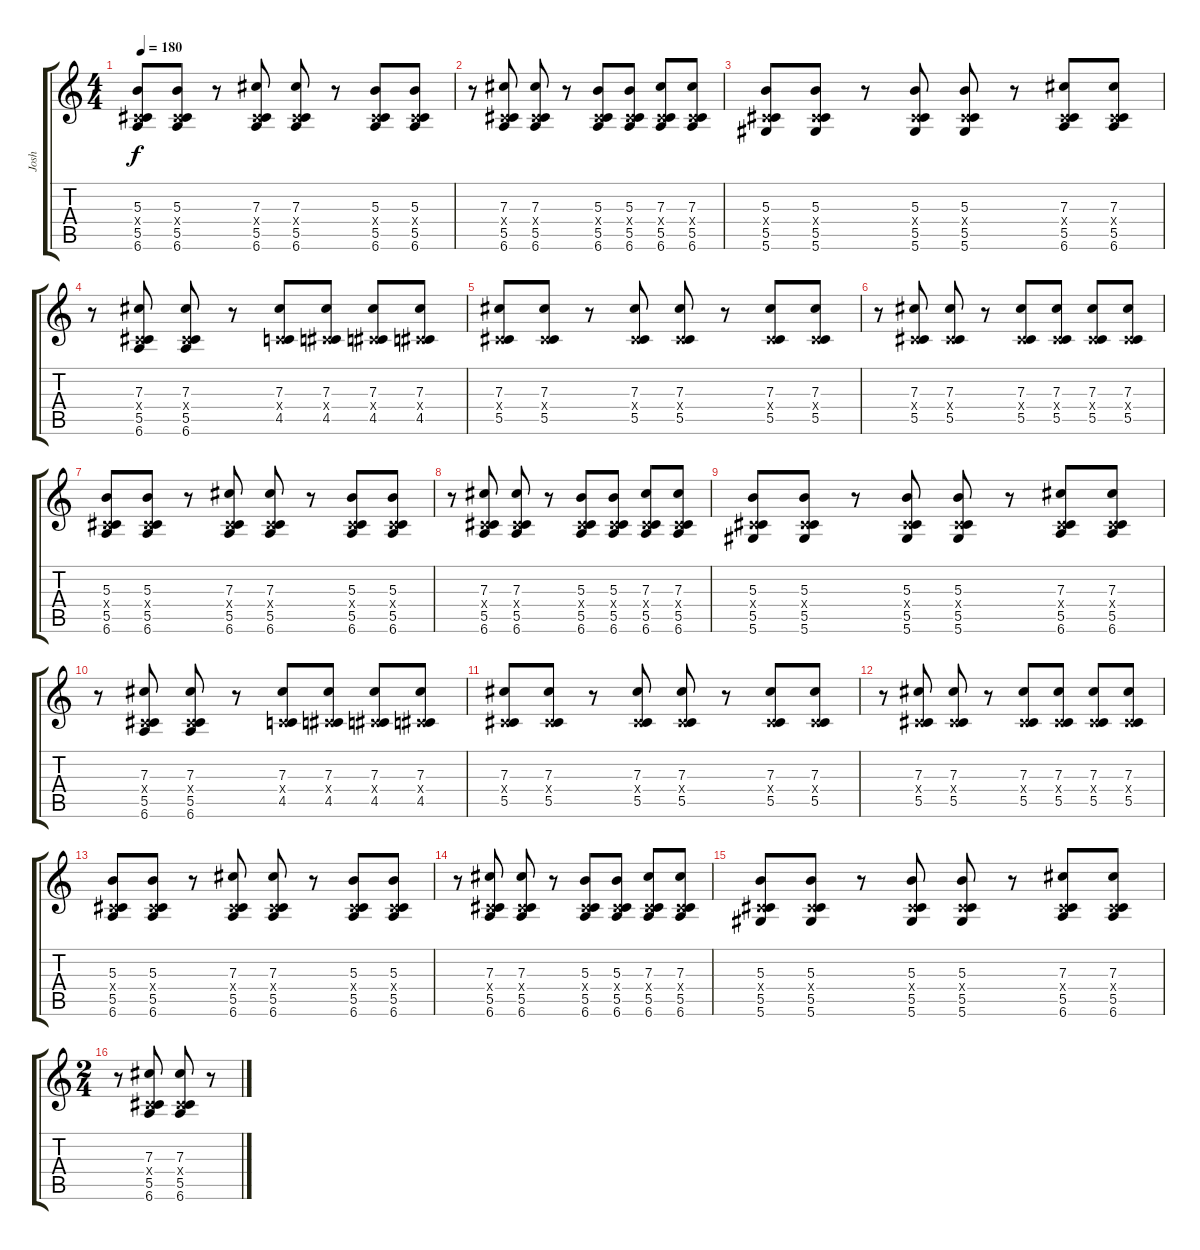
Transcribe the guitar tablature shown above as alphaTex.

\track ("Josh" "Josh") {instrument distortionguitar}
\staff {score tabs}
\tuning (Eb4 Bb3 Gb3 Db3 Ab2 Eb2) {hide}
\ts (4 4)
\tempo 180
\clef g2
\ks c
(5.3 0.4{x} 5.5 6.6).8{dy f} (5.3 0.4{x} 5.5 6.6).8 r.8 (7.3 0.4{x} 5.5 6.6).8 (7.3 0.4{x} 5.5 6.6).8 r.8 (5.3 0.4{x} 5.5 6.6).8 (5.3 0.4{x} 5.5 6.6).8 |
r.8 (7.3 0.4{x} 5.5 6.6).8 (7.3 0.4{x} 5.5 6.6).8 r.8 (5.3 0.4{x} 5.5 6.6).8 (5.3 0.4{x} 5.5 6.6).8 (7.3 0.4{x} 5.5 6.6).8 (7.3 0.4{x} 5.5 6.6).8 |
(5.3 0.4{x} 5.5 5.6).8 (5.3 0.4{x} 5.5 5.6).8 r.8 (5.3 0.4{x} 5.5 5.6).8 (5.3 0.4{x} 5.5 5.6).8 r.8 (7.3 0.4{x} 5.5 6.6).8 (7.3 0.4{x} 5.5 6.6).8 |
r.8 (7.3 0.4{x} 5.5 6.6).8 (7.3 0.4{x} 5.5 6.6).8 r.8 (7.3 0.4{x} 4.5).8 (7.3 0.4{x} 4.5).8 (7.3 0.4{x} 4.5).8 (7.3 0.4{x} 4.5).8 |
(7.3 0.4{x} 5.5).8 (7.3 0.4{x} 5.5).8 r.8 (7.3 0.4{x} 5.5).8 (7.3 0.4{x} 5.5).8 r.8 (7.3 0.4{x} 5.5).8 (7.3 0.4{x} 5.5).8 |
r.8 (7.3 0.4{x} 5.5).8 (7.3 0.4{x} 5.5).8 r.8 (7.3 0.4{x} 5.5).8 (7.3 0.4{x} 5.5).8 (7.3 0.4{x} 5.5).8 (7.3 0.4{x} 5.5).8 |
(5.3 0.4{x} 5.5 6.6).8 (5.3 0.4{x} 5.5 6.6).8 r.8 (7.3 0.4{x} 5.5 6.6).8 (7.3 0.4{x} 5.5 6.6).8 r.8 (5.3 0.4{x} 5.5 6.6).8 (5.3 0.4{x} 5.5 6.6).8 |
r.8 (7.3 0.4{x} 5.5 6.6).8 (7.3 0.4{x} 5.5 6.6).8 r.8 (5.3 0.4{x} 5.5 6.6).8 (5.3 0.4{x} 5.5 6.6).8 (7.3 0.4{x} 5.5 6.6).8 (7.3 0.4{x} 5.5 6.6).8 |
(5.3 0.4{x} 5.5 5.6).8 (5.3 0.4{x} 5.5 5.6).8 r.8 (5.3 0.4{x} 5.5 5.6).8 (5.3 0.4{x} 5.5 5.6).8 r.8 (7.3 0.4{x} 5.5 6.6).8 (7.3 0.4{x} 5.5 6.6).8 |
r.8 (7.3 0.4{x} 5.5 6.6).8 (7.3 0.4{x} 5.5 6.6).8 r.8 (7.3 0.4{x} 4.5).8 (7.3 0.4{x} 4.5).8 (7.3 0.4{x} 4.5).8 (7.3 0.4{x} 4.5).8 |
(7.3 0.4{x} 5.5).8 (7.3 0.4{x} 5.5).8 r.8 (7.3 0.4{x} 5.5).8 (7.3 0.4{x} 5.5).8 r.8 (7.3 0.4{x} 5.5).8 (7.3 0.4{x} 5.5).8 |
r.8 (7.3 0.4{x} 5.5).8 (7.3 0.4{x} 5.5).8 r.8 (7.3 0.4{x} 5.5).8 (7.3 0.4{x} 5.5).8 (7.3 0.4{x} 5.5).8 (7.3 0.4{x} 5.5).8 |
(5.3 0.4{x} 5.5 6.6).8 (5.3 0.4{x} 5.5 6.6).8 r.8 (7.3 0.4{x} 5.5 6.6).8 (7.3 0.4{x} 5.5 6.6).8 r.8 (5.3 0.4{x} 5.5 6.6).8 (5.3 0.4{x} 5.5 6.6).8 |
r.8 (7.3 0.4{x} 5.5 6.6).8 (7.3 0.4{x} 5.5 6.6).8 r.8 (5.3 0.4{x} 5.5 6.6).8 (5.3 0.4{x} 5.5 6.6).8 (7.3 0.4{x} 5.5 6.6).8 (7.3 0.4{x} 5.5 6.6).8 |
(5.3 0.4{x} 5.5 5.6).8 (5.3 0.4{x} 5.5 5.6).8 r.8 (5.3 0.4{x} 5.5 5.6).8 (5.3 0.4{x} 5.5 5.6).8 r.8 (7.3 0.4{x} 5.5 6.6).8 (7.3 0.4{x} 5.5 6.6).8 |
\ts (2 4)
r.8 (7.3 0.4{x} 5.5 6.6).8 (7.3 0.4{x} 5.5 6.6).8 r.8
